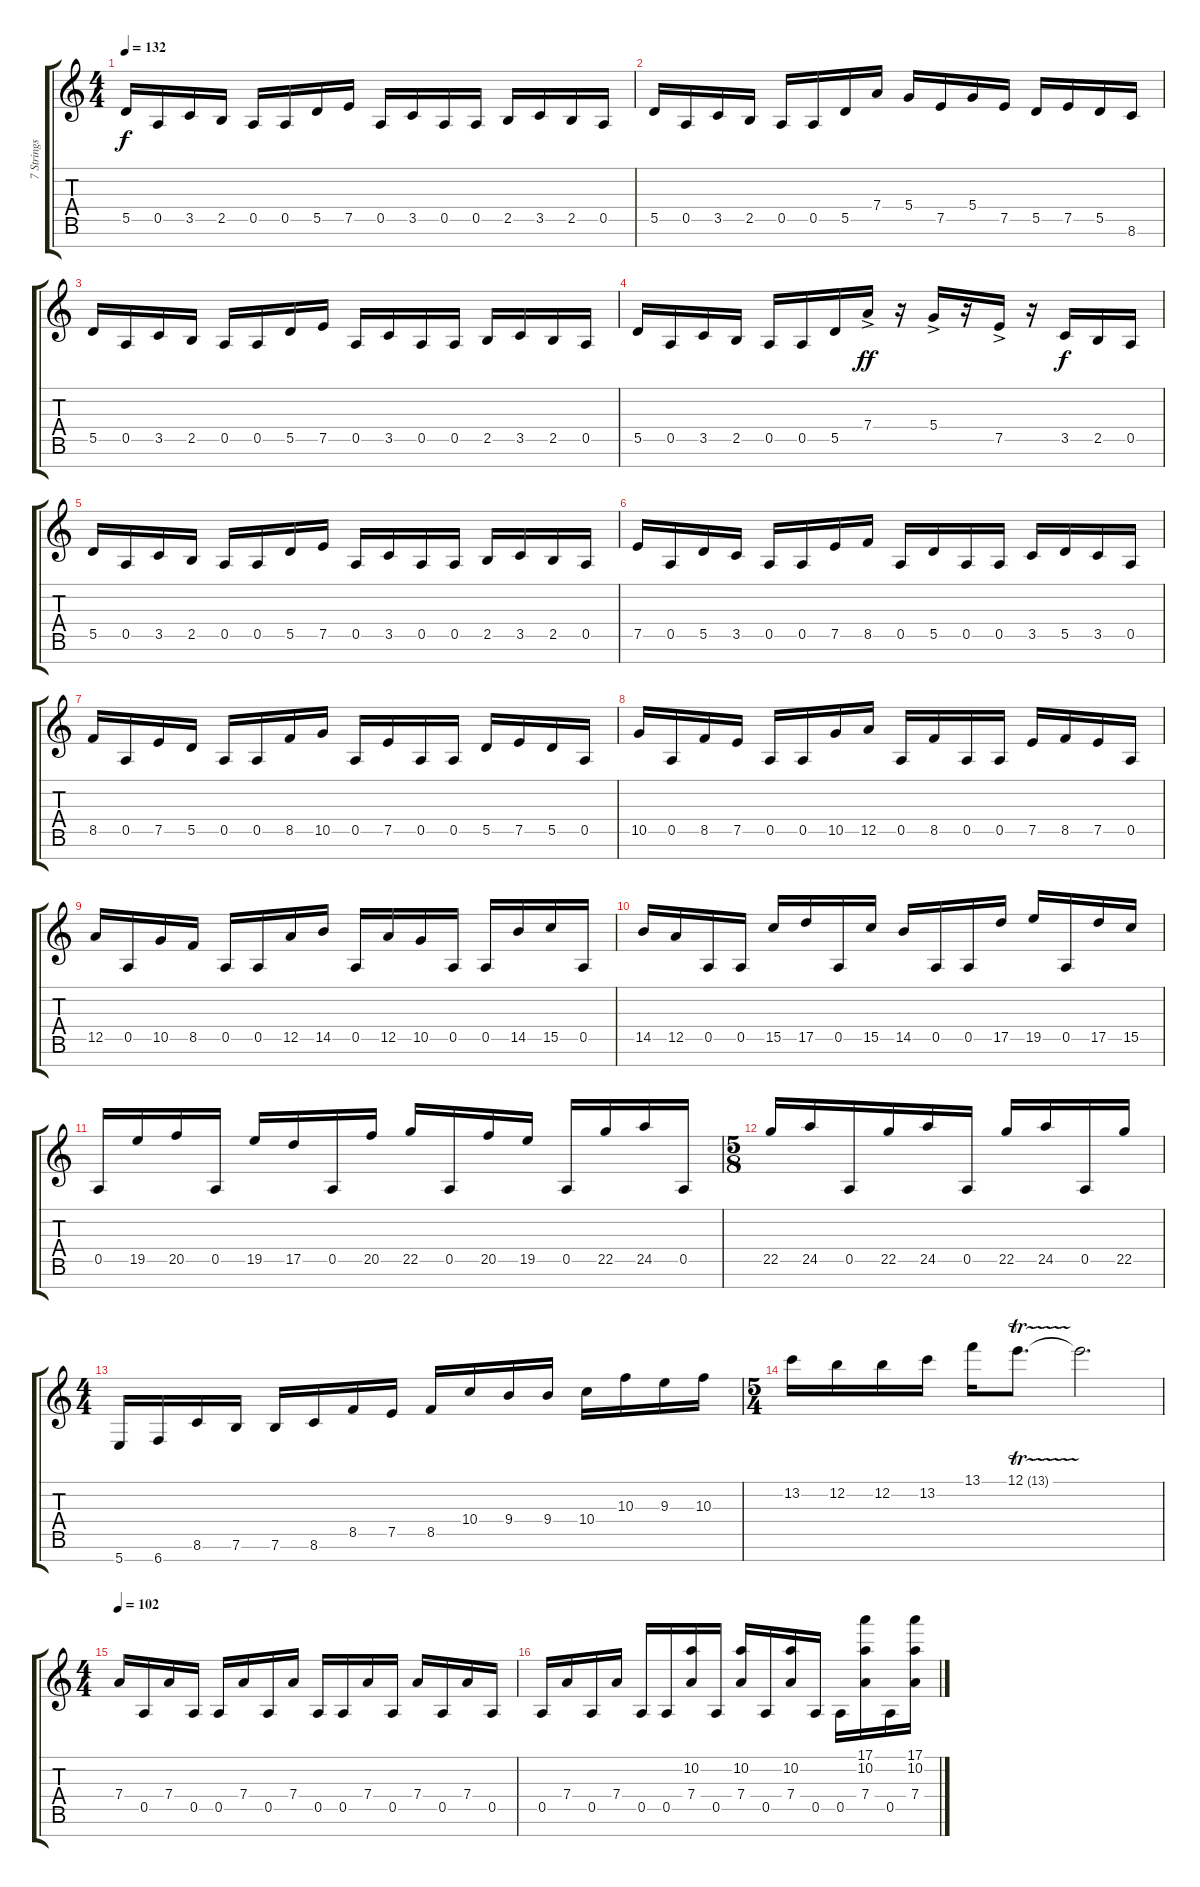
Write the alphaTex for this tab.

\track ("7 Strings Guitar - John Petrucci" "7 Strings ") {instrument distortionguitar}
\staff {score tabs}
\tuning (E4 B3 G3 D3 A2 E2 B1) {hide}
\ts (4 4)
\tempo 132
\clef g2
\ks c
5.5.16{dy f} 0.5.16 3.5.16 2.5.16 0.5.16 0.5.16 5.5.16 7.5.16 0.5.16 3.5.16 0.5.16 0.5.16 2.5.16 3.5.16 2.5.16 0.5.16 |
5.5.16 0.5.16 3.5.16 2.5.16 0.5.16 0.5.16 5.5.16 7.4.16 5.4.16 7.5.16 5.4.16 7.5.16 5.5.16 7.5.16 5.5.16 8.6.16 |
5.5.16 0.5.16 3.5.16 2.5.16 0.5.16 0.5.16 5.5.16 7.5.16 0.5.16 3.5.16 0.5.16 0.5.16 2.5.16 3.5.16 2.5.16 0.5.16 |
5.5.16 0.5.16 3.5.16 2.5.16 0.5.16 0.5.16 5.5.16 7.4{ac}.16{dy ff} r.16 5.4{ac}.16 r.16 7.5{ac}.16 r.16 3.5.16{dy f} 2.5.16 0.5.16 |
5.5.16 0.5.16 3.5.16 2.5.16 0.5.16 0.5.16 5.5.16 7.5.16 0.5.16 3.5.16 0.5.16 0.5.16 2.5.16 3.5.16 2.5.16 0.5.16 |
7.5.16 0.5.16 5.5.16 3.5.16 0.5.16 0.5.16 7.5.16 8.5.16 0.5.16 5.5.16 0.5.16 0.5.16 3.5.16 5.5.16 3.5.16 0.5.16 |
8.5.16 0.5.16 7.5.16 5.5.16 0.5.16 0.5.16 8.5.16 10.5.16 0.5.16 7.5.16 0.5.16 0.5.16 5.5.16 7.5.16 5.5.16 0.5.16 |
10.5.16 0.5.16 8.5.16 7.5.16 0.5.16 0.5.16 10.5.16 12.5.16 0.5.16 8.5.16 0.5.16 0.5.16 7.5.16 8.5.16 7.5.16 0.5.16 |
12.5.16 0.5.16 10.5.16 8.5.16 0.5.16 0.5.16 12.5.16 14.5.16 0.5.16 12.5.16 10.5.16 0.5.16 0.5.16 14.5.16 15.5.16 0.5.16 |
14.5.16 12.5.16 0.5.16 0.5.16 15.5.16 17.5.16 0.5.16 15.5.16 14.5.16 0.5.16 0.5.16 17.5.16 19.5.16 0.5.16 17.5.16 15.5.16 |
0.5.16 19.5.16 20.5.16 0.5.16 19.5.16 17.5.16 0.5.16 20.5.16 22.5.16 0.5.16 20.5.16 19.5.16 0.5.16 22.5.16 24.5.16 0.5.16 |
\ts (5 8)
22.5.16 24.5.16 0.5.16 22.5.16 24.5.16 0.5.16 22.5.16 24.5.16 0.5.16 22.5.16 |
\ts (4 4)
5.7.16 6.7.16 8.6.16 7.6.16 7.6.16 8.6.16 8.5.16 7.5.16 8.5.16 10.4.16 9.4.16 9.4.16 10.4.16 10.3.16 9.3.16 10.3.16 |
\ts (5 4)
13.2.16 12.2.16 12.2.16 13.2.16 13.1.16 12.1{tr (13 32)}.8{d} 12.1{t}.2{d} |
\ts (4 4)
\tempo 102
7.4.16 0.5.16 7.4.16 0.5.16 0.5.16 7.4.16 0.5.16 7.4.16 0.5.16 0.5.16 7.4.16 0.5.16 7.4.16 0.5.16 7.4.16 0.5.16 |
0.5.16 7.4.16 0.5.16 7.4.16 0.5.16 0.5.16 (10.2 7.4).16 0.5.16 (10.2 7.4).16 0.5.16 (10.2 7.4).16 0.5.16 0.5.16 (17.1 10.2 7.4).16 0.5.16 (17.1 10.2 7.4).16
